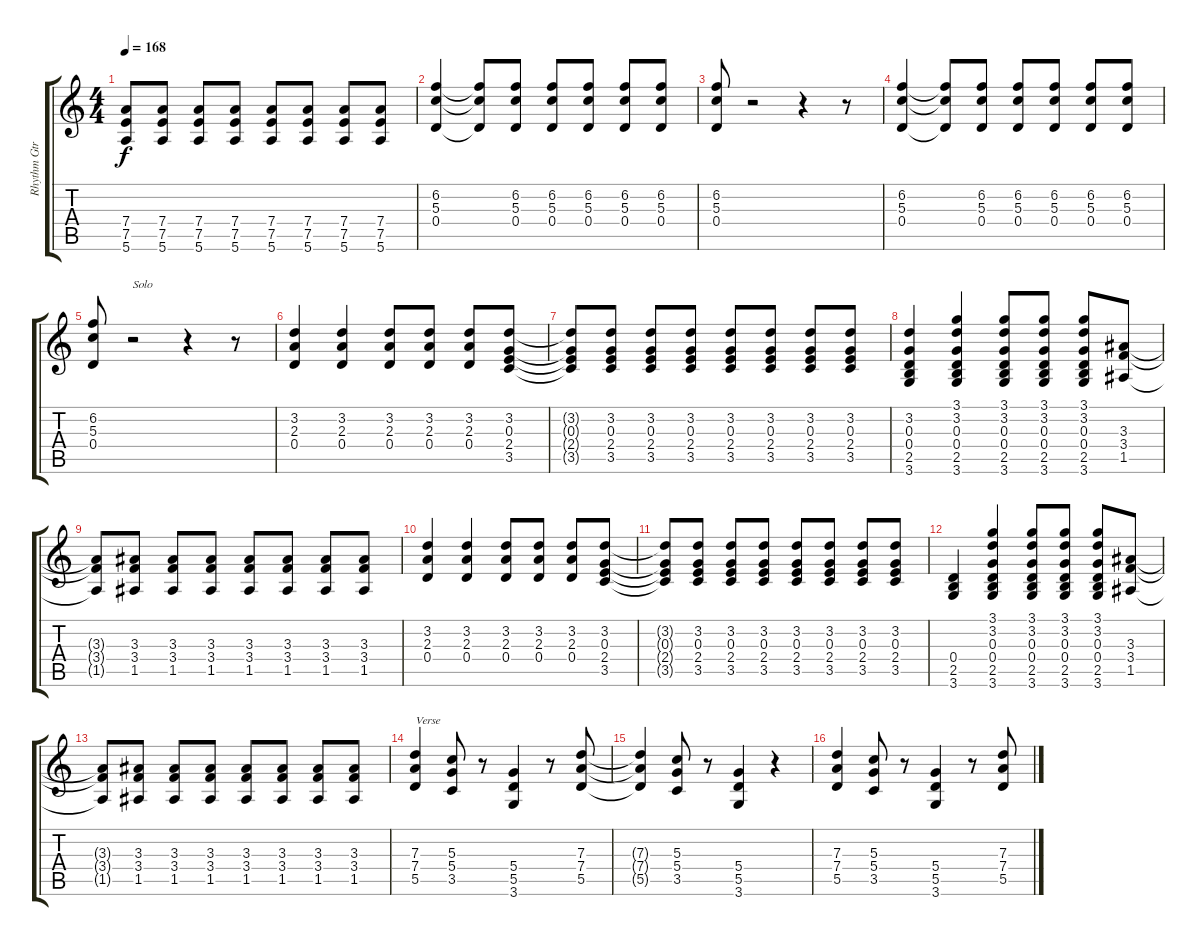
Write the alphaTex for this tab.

\track ("Rhythm Gtr." "Rhythm Gtr") {instrument overdrivenguitar}
\staff {score tabs}
\tuning (E4 B3 G3 D3 A2 E2) {hide}
\ts (4 4)
\tempo 168
\clef g2
\ks c
(7.4 7.5 5.6).8{dy f} (7.4 7.5 5.6).8 (7.4 7.5 5.6).8 (7.4 7.5 5.6).8 (7.4 7.5 5.6).8 (7.4 7.5 5.6).8 (7.4 7.5 5.6).8 (7.4 7.5 5.6).8 |
(6.2 5.3 0.4).4 (6.2{t} 5.3{t} 0.4{t}).8 (6.2 5.3 0.4).8 (6.2 5.3 0.4).8 (6.2 5.3 0.4).8 (6.2 5.3 0.4).8 (6.2 5.3 0.4).8 |
(6.2 5.3 0.4).8 r.2 r.4 r.8 |
(6.2 5.3 0.4).4 (6.2{t} 5.3{t} 0.4{t}).8 (6.2 5.3 0.4).8 (6.2 5.3 0.4).8 (6.2 5.3 0.4).8 (6.2 5.3 0.4).8 (6.2 5.3 0.4).8 |
(6.2 5.3 0.4).8 r.2{txt "Solo"} r.4 r.8 |
(3.2 2.3 0.4).4 (3.2 2.3 0.4).4 (3.2 2.3 0.4).8 (3.2 2.3 0.4).8 (3.2 2.3 0.4).8 (3.2 0.3 2.4 3.5).8 |
(3.2{t} 0.3{t} 2.4{t} 3.5{t}).8 (3.2 0.3 2.4 3.5).8 (3.2 0.3 2.4 3.5).8 (3.2 0.3 2.4 3.5).8 (3.2 0.3 2.4 3.5).8 (3.2 0.3 2.4 3.5).8 (3.2 0.3 2.4 3.5).8 (3.2 0.3 2.4 3.5).8 |
(3.2 0.3 0.4 2.5 3.6).4 (3.1 3.2 0.3 0.4 2.5 3.6).4 (3.1 3.2 0.3 0.4 2.5 3.6).8 (3.1 3.2 0.3 0.4 2.5 3.6).8 (3.1 3.2 0.3 0.4 2.5 3.6).8 (3.3 3.4 1.5).8 |
(3.3{t} 3.4{t} 1.5{t}).8 (3.3 3.4 1.5).8 (3.3 3.4 1.5).8 (3.3 3.4 1.5).8 (3.3 3.4 1.5).8 (3.3 3.4 1.5).8 (3.3 3.4 1.5).8 (3.3 3.4 1.5).8 |
(3.2 2.3 0.4).4 (3.2 2.3 0.4).4 (3.2 2.3 0.4).8 (3.2 2.3 0.4).8 (3.2 2.3 0.4).8 (3.2 0.3 2.4 3.5).8 |
(3.2{t} 0.3{t} 2.4{t} 3.5{t}).8 (3.2 0.3 2.4 3.5).8 (3.2 0.3 2.4 3.5).8 (3.2 0.3 2.4 3.5).8 (3.2 0.3 2.4 3.5).8 (3.2 0.3 2.4 3.5).8 (3.2 0.3 2.4 3.5).8 (3.2 0.3 2.4 3.5).8 |
(0.4 2.5 3.6).4 (3.1 3.2 0.3 0.4 2.5 3.6).4 (3.1 3.2 0.3 0.4 2.5 3.6).8 (3.1 3.2 0.3 0.4 2.5 3.6).8 (3.1 3.2 0.3 0.4 2.5 3.6).8 (3.3 3.4 1.5).8 |
(3.3{t} 3.4{t} 1.5{t}).8 (3.3 3.4 1.5).8 (3.3 3.4 1.5).8 (3.3 3.4 1.5).8 (3.3 3.4 1.5).8 (3.3 3.4 1.5).8 (3.3 3.4 1.5).8 (3.3 3.4 1.5).8 |
(7.3 7.4 5.5).4{txt "Verse"} (5.3 5.4 3.5).8 r.8 (5.4 5.5 3.6).4 r.8 (7.3 7.4 5.5).8 |
(7.3{t} 7.4{t} 5.5{t}).4 (5.3 5.4 3.5).8 r.8 (5.4 5.5 3.6).4 r.4 |
(7.3 7.4 5.5).4 (5.3 5.4 3.5).8 r.8 (5.4 5.5 3.6).4 r.8 (7.3 7.4 5.5).8
